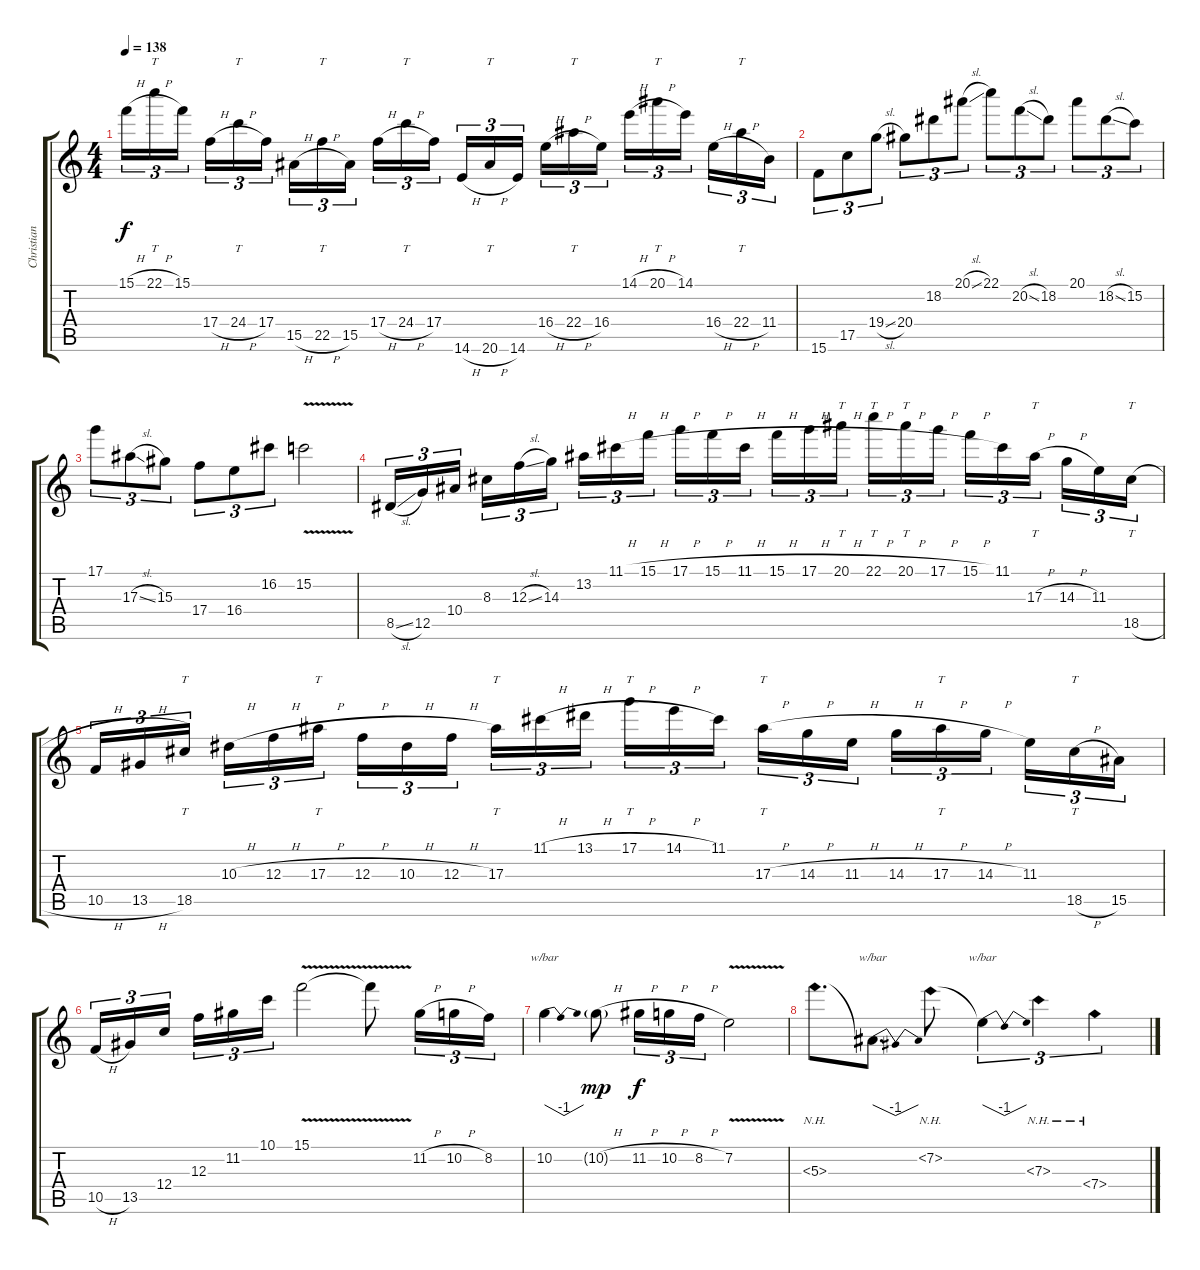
\track ("Christian Muenzner" "Christian ") {instrument distortionguitar}
\staff {score tabs}
\tuning (D4 A3 F3 C3 G2 D2) {hide}
\ts (4 4)
\tempo 138
\clef g2
\ks c
15.1{h}.16{tu (3 2) dy f} 22.1{h}.16{tt tu (3 2)} 15.1.16{tu (3 2) beam splitsecondary} 17.4{h}.16{tu (3 2)} 24.4{h}.16{tt tu (3 2)} 17.4.16{tu (3 2)} 15.5{h}.16{tu (3 2)} 22.5{h}.16{tt tu (3 2)} 15.5.16{tu (3 2) beam splitsecondary} 17.4{h}.16{tu (3 2)} 24.4{h}.16{tt tu (3 2)} 17.4.16{tu (3 2)} 14.6{h}.16{tu (3 2)} 20.6{h}.16{tt tu (3 2)} 14.6.16{tu (3 2) beam splitsecondary} 16.4{h}.16{tu (3 2)} 22.4{h}.16{tt tu (3 2)} 16.4.16{tu (3 2)} 14.1{h}.16{tu (3 2)} 20.1{h}.16{tt tu (3 2)} 14.1.16{tu (3 2) beam splitsecondary} 16.4{h}.16{tu (3 2)} 22.4{h}.16{tt tu (3 2)} 11.4.16{tu (3 2)} |
15.6.8{tu (3 2)} 17.5.8{tu (3 2)} 19.4{sl}.8{tu (3 2)} 20.4.8{tu (3 2)} 18.2.8{tu (3 2)} 20.1{sl}.8{tu (3 2)} 22.1.8{tu (3 2)} 20.2{sl}.8{tu (3 2)} 18.2.8{tu (3 2)} 20.1.8{tu (3 2)} 18.2{sl}.8{tu (3 2)} 15.2.8{tu (3 2)} |
17.1.8{tu (3 2)} 17.3{sl}.8{tu (3 2)} 15.3.8{tu (3 2)} 17.4.8{tu (3 2)} 16.4.8{tu (3 2)} 16.2.8{tu (3 2)} 15.2{v}.2 |
8.5{sl}.16{tu (3 2)} 12.5.16{tu (3 2)} 10.4.16{tu (3 2) beam splitsecondary} 8.3.16{tu (3 2)} 12.3{sl}.16{tu (3 2)} 14.3.16{tu (3 2)} 13.2.16{tu (3 2)} 11.1{h}.16{tu (3 2)} 15.1{h}.16{tu (3 2) beam splitsecondary} 17.1{h}.16{tu (3 2)} 15.1{h}.16{tu (3 2)} 11.1{h}.16{tu (3 2)} 15.1{h}.16{tu (3 2)} 17.1{h}.16{tu (3 2)} 20.1{h}.16{tt tu (3 2) beam splitsecondary} 22.1{h}.16{tt tu (3 2)} 20.1{h}.16{tt tu (3 2)} 17.1{h}.16{tu (3 2)} 15.1{h}.16{tu (3 2)} 11.1.16{tu (3 2)} 17.3{h}.16{tt tu (3 2) beam splitsecondary} 14.3{h}.16{tu (3 2)} 11.3.16{tu (3 2)} 18.5{h}.16{tt tu (3 2)} |
10.5{h}.16{tu (3 2)} 13.5{h}.16{tu (3 2)} 18.5.16{tt tu (3 2) beam splitsecondary} 10.3{h}.16{tu (3 2)} 12.3{h}.16{tu (3 2)} 17.3{h}.16{tt tu (3 2)} 12.3{h}.16{tu (3 2)} 10.3{h}.16{tu (3 2)} 12.3{h}.16{tu (3 2) beam splitsecondary} 17.3.16{tt tu (3 2)} 11.1{h}.16{tu (3 2)} 13.1{h}.16{tu (3 2)} 17.1{h}.16{tt tu (3 2)} 14.1{h}.16{tu (3 2)} 11.1.16{tu (3 2) beam splitsecondary} 17.3{h}.16{tt tu (3 2)} 14.3{h}.16{tu (3 2)} 11.3{h}.16{tu (3 2)} 14.3{h}.16{tu (3 2)} 17.3{h}.16{tt tu (3 2)} 14.3{h}.16{tu (3 2) beam splitsecondary} 11.3.16{tu (3 2)} 18.5{h}.16{tt tu (3 2)} 15.5.16{tu (3 2)} |
10.5{h}.16{tu (3 2)} 13.5.16{tu (3 2)} 12.4.16{tu (3 2) beam splitsecondary} 12.3.16{tu (3 2)} 11.2.16{tu (3 2)} 10.1.16{tu (3 2)} 15.1{v}.2 15.1{t}.8 11.2{h}.16{tu (3 2)} 10.2{h}.16{tu (3 2)} 8.2.16{tu (3 2)} |
10.2.4{tbe (dip default 0 0 30 -4 60 0)} 10.2{h g}.8{dy mp} 11.2{h}.16{tu (3 2) dy f} 10.2{h}.16{tu (3 2)} 8.2{h}.16{tu (3 2)} 7.2{v}.2 |
5.3{nh}.8{d} 5.3{t}.8{d tbe (dip default 0 0 30 -4 60 0)} 7.2{nh}.8 7.2{t}.4{tu (3 2) tbe (dip default 0 0 30 -4 60 0)} 7.3{nh}.4{tu (3 2)} 7.4{nh}.4{tu (3 2)}
